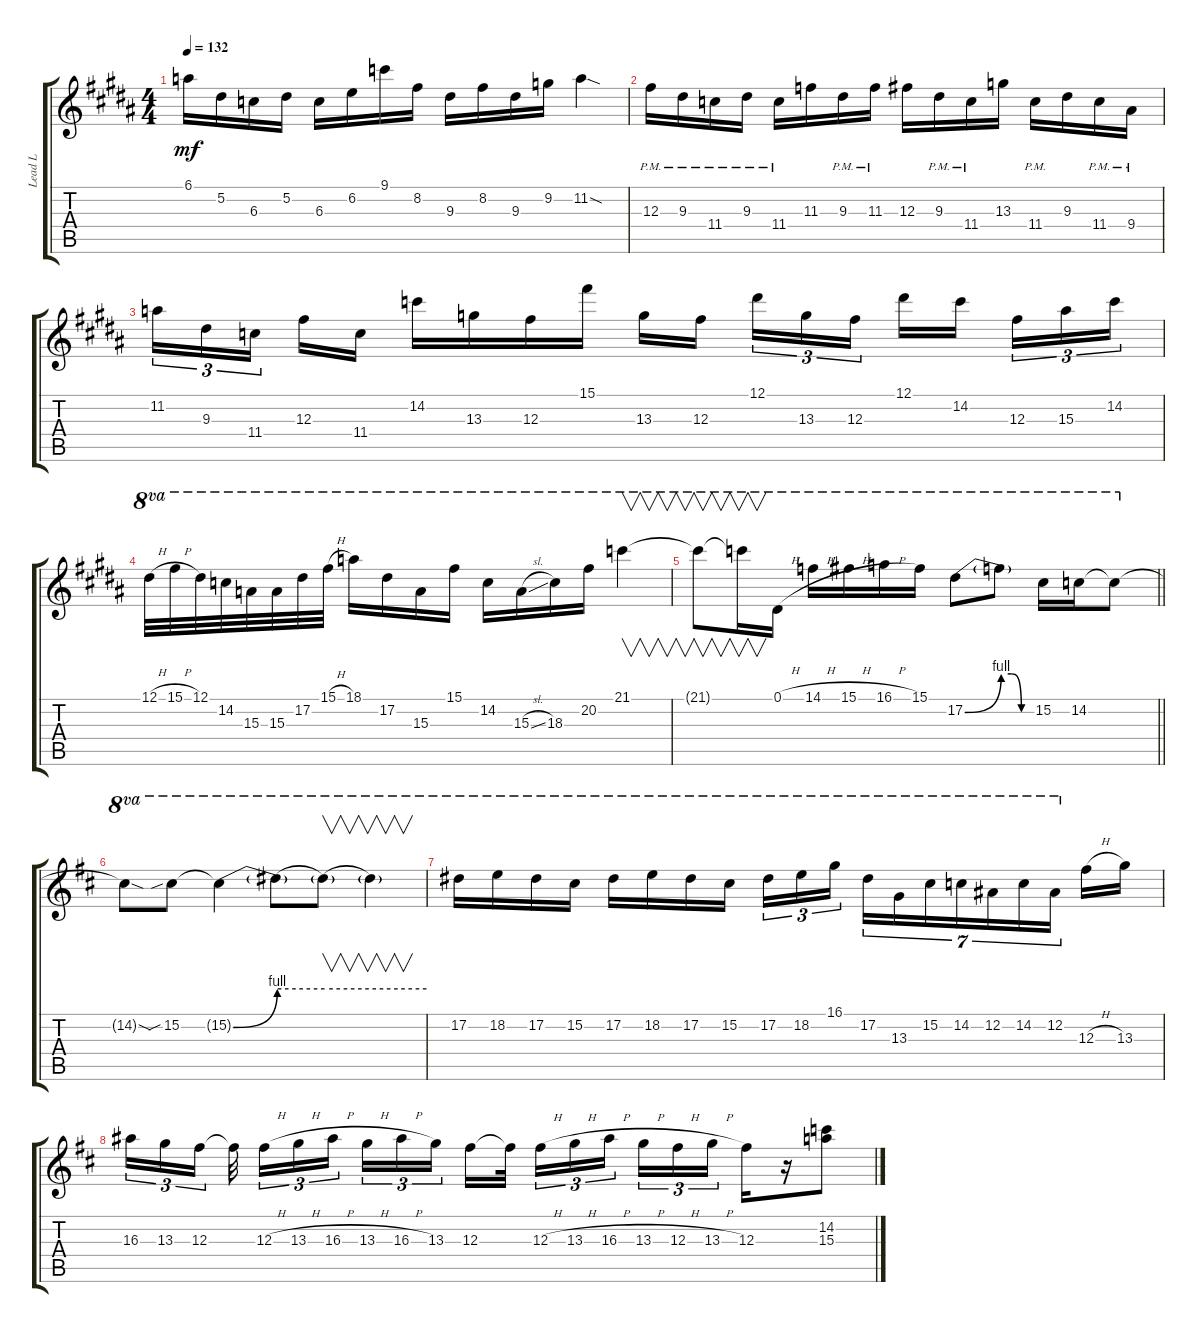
\track ("Lead L" "Lead L") {instrument distortionguitar}
\staff {score tabs}
\tuning (Eb4 Bb3 Gb3 Db3 Ab2 Eb2) {hide}
\ts (4 4)
\tempo 132
\clef g2
\ks b
6.1.16{dy mf} 5.2.16 6.3.16 5.2.16 6.3.16 6.2.16 9.1.16 8.2.16 9.3.16 8.2.16 9.3.16 9.2.16 11.2{sod}.4 |
12.3{pm}.16 9.3{pm}.16 11.4{pm}.16 9.3{pm}.16 11.4{pm}.16 11.3.16 9.3{pm}.16 11.3{pm}.16 12.3.16 9.3{pm}.16 11.4{pm}.16 13.3.16 11.4{pm}.16 9.3.16 11.4{pm}.16 9.4{pm}.16 |
11.2.16{tu (3 2)} 9.3.16{tu (3 2)} 11.4.16{tu (3 2) beam splitsecondary} 12.3.16 11.4.16 14.2.16 13.3.16 12.3.16 15.1.16 13.3.16 12.3.16{beam splitsecondary} 12.1.16{tu (3 2)} 13.3.16{tu (3 2)} 12.3.16{tu (3 2)} 12.1.16 14.2.16{beam splitsecondary} 12.3.16{tu (3 2)} 15.3.16{tu (3 2)} 14.2.16{tu (3 2)} |
12.1{h}.32{ot 8va} 15.1{h}.32{ot 8va} 12.1.32{ot 8va} 14.2.32{ot 8va} 15.3.32{ot 8va} 15.3.32{ot 8va} 17.2.32{ot 8va} 15.1{h}.32{ot 8va} 18.1.16{ot 8va} 17.2.16{ot 8va} 15.3.16{ot 8va} 15.1.16{ot 8va} 14.2.16{ot 8va} 15.3{sl}.16{ot 8va} 18.3.16{ot 8va} 20.2.16{ot 8va} 21.1.4{v ot 8va} |
\barLineRight lightlight
21.1{t}.8{v ot 8va} 21.1{t}.16{v ot 8va} 0.1{h}.16{ot 8va} 14.1{h}.16{ot 8va} 15.1{h}.16{ot 8va} 16.1{h}.16{ot 8va} 15.1.16{ot 8va} 17.2{be (bend 0 0 60 4)}.8{ot 8va} 17.2{be (custom 0 4 20 4 40 0 60 0) t}.8{ot 8va} 15.2.16{ot 8va} 14.2.16{ot 8va} 14.2{t}.8{ot 8va} |
\ks d
14.2{sod t}.8{ot 8va} 15.2{sib}.8{ot 8va} 15.2{be (bend 0 0 60 4) t}.4{ot 8va} 15.2{be (hold 0 4 60 4) t}.8{ot 8va} 15.2{be (hold 0 4 60 4) t}.8{v ot 8va} 15.2{t}.4{v ot 8va} |
17.2.16{ot 8va} 18.2.16{ot 8va} 17.2.16{ot 8va} 15.2.16{ot 8va} 17.2.16{ot 8va} 18.2.16{ot 8va} 17.2.16{ot 8va} 15.2.16{ot 8va} 17.2.16{tu (3 2) ot 8va} 18.2.16{tu (3 2) ot 8va} 16.1.16{tu (3 2) ot 8va beam splitsecondary} 17.2.16{tu (7 4) ot 8va} 13.3.16{tu (7 4) ot 8va} 15.2.16{tu (7 4) ot 8va} 14.2.16{tu (7 4) ot 8va} 12.2.16{tu (7 4) ot 8va} 14.2.16{tu (7 4) ot 8va} 12.2.16{tu (7 4) ot 8va beam splitsecondary} 12.3{h}.16 13.3.16 |
16.3.16{tu (3 2)} 13.3.16{tu (3 2)} 12.3.16{tu (3 2) beam splitsecondary} 12.3{t}.32{beam splitsecondary} 12.3{h}.16{tu (3 2)} 13.3{h}.16{tu (3 2)} 16.3{h}.16{tu (3 2)} 13.3{h}.16{tu (3 2)} 16.3{h}.16{tu (3 2)} 13.3.16{tu (3 2) beam splitsecondary} 12.3.16 12.3{t}.32 12.3{h}.16{tu (3 2)} 13.3{h}.16{tu (3 2)} 16.3{h}.16{tu (3 2) beam splitsecondary} 13.3{h}.16{tu (3 2)} 12.3{h}.16{tu (3 2)} 13.3{h}.16{tu (3 2)} 12.3.16 r.16 (14.2 15.3).8
